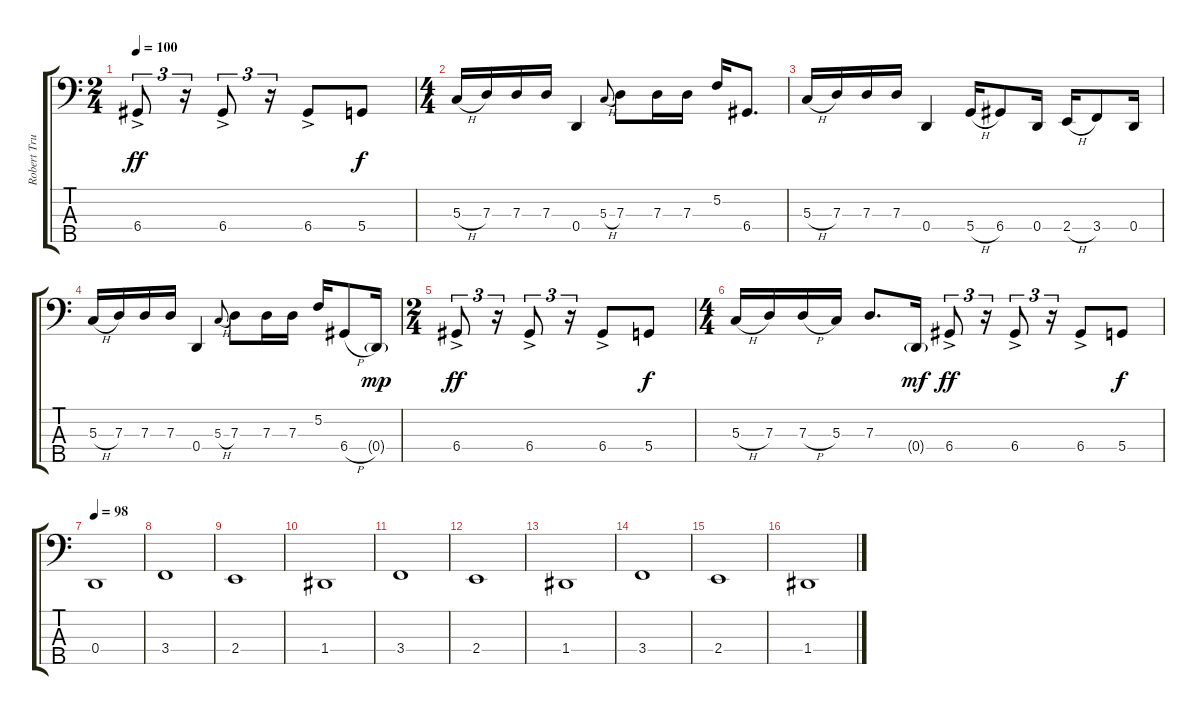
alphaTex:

\track ("Robert Trujillo (Bass)" "Robert Tru") {instrument electricbassfinger}
\staff {score tabs}
\tuning (F2 C2 G1 D1 A0) {hide}
\ts (2 4)
\tempo 100
\clef f4
\ks c
6.4{ac}.8{tu (3 2) dy ff} r.16{tu (3 2)} 6.4{ac}.8{tu (3 2)} r.16{tu (3 2)} 6.4{ac}.8 5.4.8{dy f} |
\ts (4 4)
5.3{h}.16 7.3.16 7.3.16 7.3.16 0.4.4 5.3{h}.8{gr onbeat} 7.3.8 7.3.16 7.3.16 5.2.16 6.4.8{d} |
5.3{h}.16 7.3.16 7.3.16 7.3.16 0.4.4 5.4{h}.16 6.4.8 0.4.16 2.4{h}.16 3.4.8 0.4.16 |
5.3{h}.16 7.3.16 7.3.16 7.3.16 0.4.4 5.3{h}.8{gr onbeat} 7.3.8 7.3.16 7.3.16 5.2.16 6.4{h}.8 0.4{g}.16{dy mp} |
\ts (2 4)
6.4{ac}.8{tu (3 2) dy ff} r.16{tu (3 2)} 6.4{ac}.8{tu (3 2)} r.16{tu (3 2)} 6.4{ac}.8 5.4.8{dy f} |
\ts (4 4)
5.3{h}.16 7.3.16 7.3{h}.16 5.3.16 7.3.8{d} 0.4{g}.16{dy mf} 6.4{ac}.8{tu (3 2) dy ff} r.16{tu (3 2)} 6.4{ac}.8{tu (3 2)} r.16{tu (3 2)} 6.4{ac}.8 5.4.8{dy f} |
\tempo 98
0.4.1 |
3.4.1 |
2.4.1 |
1.4.1 |
3.4.1 |
2.4.1 |
1.4.1 |
3.4.1 |
2.4.1 |
1.4.1
